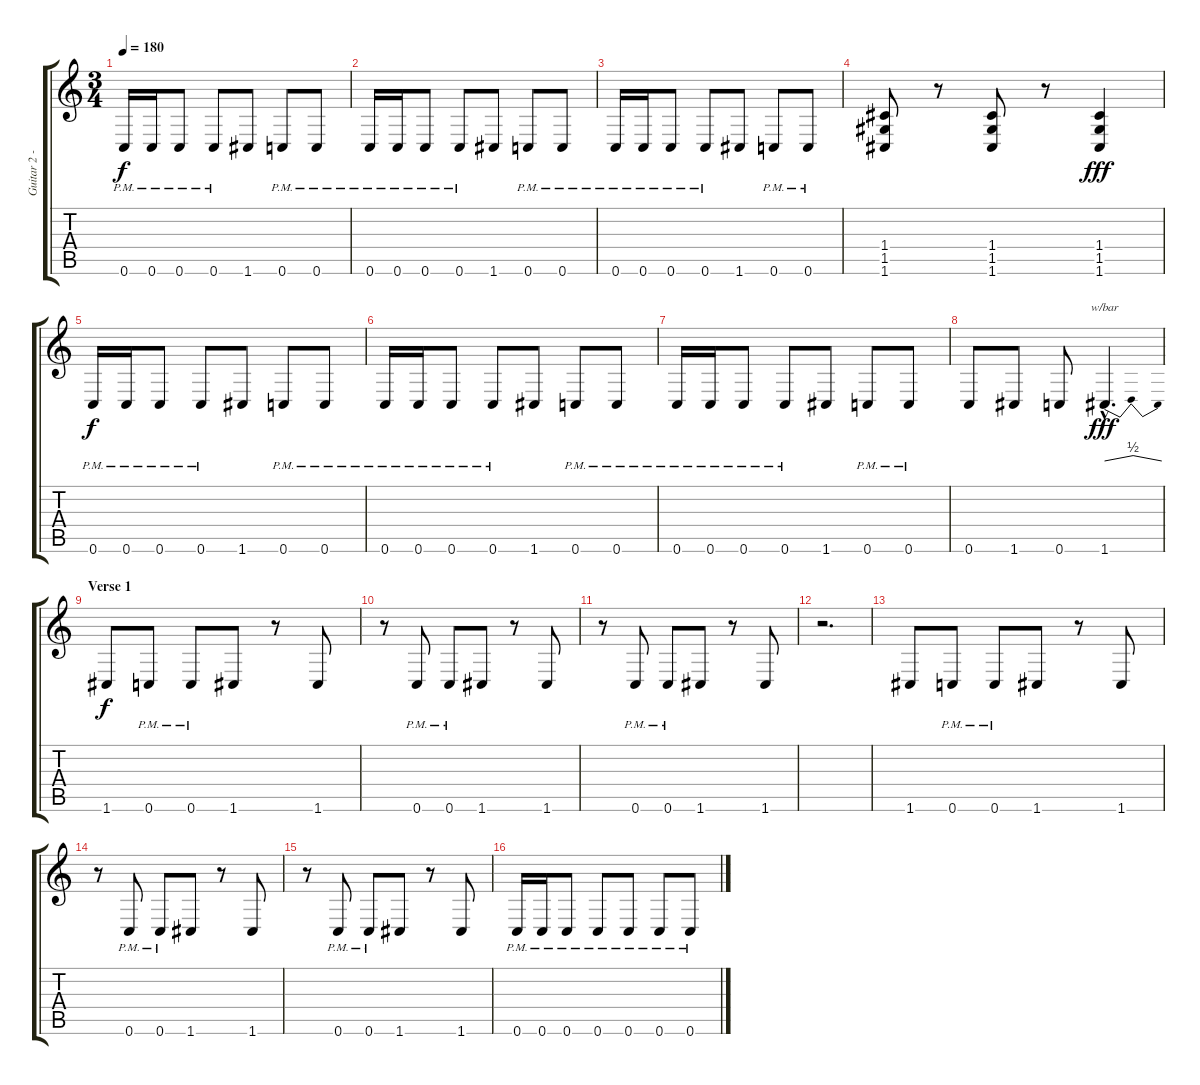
\track ("Guitar 2 - Vilo" "Guitar 2 -") {instrument distortionguitar}
\staff {score tabs}
\tuning (D4 A3 F3 C3 G2 C2) {hide}
\ts (3 4)
\tempo 180
\clef g2
\ks c
0.6{pm}.16{dy f} 0.6{pm}.16 0.6{pm}.8 0.6{pm}.8 1.6.8 0.6{pm}.8 0.6{pm}.8 |
0.6{pm}.16 0.6{pm}.16 0.6{pm}.8 0.6{pm}.8 1.6.8 0.6{pm}.8 0.6{pm}.8 |
0.6{pm}.16 0.6{pm}.16 0.6{pm}.8 0.6{pm}.8 1.6.8 0.6{pm}.8 0.6{pm}.8 |
(1.4 1.5 1.6).8 r.8 (1.4 1.5 1.6).8 r.8 (1.4 1.5 1.6).4{dy fff} |
0.6{pm}.16{dy f} 0.6{pm}.16 0.6{pm}.8 0.6{pm}.8 1.6.8 0.6{pm}.8 0.6{pm}.8 |
0.6{pm}.16 0.6{pm}.16 0.6{pm}.8 0.6{pm}.8 1.6.8 0.6{pm}.8 0.6{pm}.8 |
0.6{pm}.16 0.6{pm}.16 0.6{pm}.8 0.6{pm}.8 1.6.8 0.6{pm}.8 0.6{pm}.8 |
0.6.8 1.6.8 0.6.8 1.6{hac}.4{d tbe (dip default 0 0 30 2 60 0) dy fff} |
\section ("" "Verse 1")
1.6.8{dy f} 0.6{pm}.8 0.6{pm}.8 1.6.8 r.8 1.6.8 |
r.8 0.6{pm}.8 0.6{pm}.8 1.6.8 r.8 1.6.8 |
r.8 0.6{pm}.8 0.6{pm}.8 1.6.8 r.8 1.6.8 |
r.2{d} |
1.6.8 0.6{pm}.8 0.6{pm}.8 1.6.8 r.8 1.6.8 |
r.8 0.6{pm}.8 0.6{pm}.8 1.6.8 r.8 1.6.8 |
r.8 0.6{pm}.8 0.6{pm}.8 1.6.8 r.8 1.6.8 |
0.6{pm}.16 0.6{pm}.16 0.6{pm}.8 0.6{pm}.8 0.6{pm}.8 0.6{pm}.8 0.6{pm}.8
